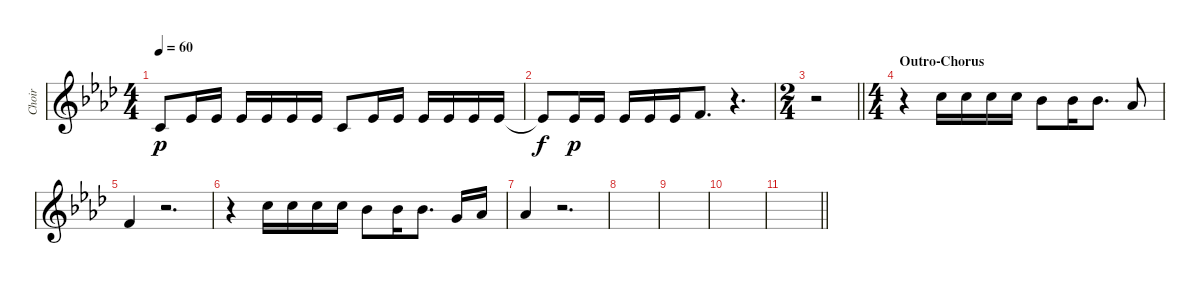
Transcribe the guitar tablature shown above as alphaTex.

\track ("Choir" "Choir") {instrument oboe}
\staff {score}
\tuning (E4 B3 G3 D3 A2 E2) {hide}
\ts (4 4)
\tempo 60
\clef g2
\ks fminor
1.2.8{dy p} 4.2.16 4.2.16 4.2.16 4.2.16 4.2.16 4.2.16 1.2.8 4.2.16 4.2.16 4.2.16 4.2.16 4.2.16 4.2.16 |
4.2{t}.8{dy f} 4.2.16{dy p} 4.2.16 4.2.16 4.2.16 4.2.16 1.1.8{d} r.4{d} |
\ts (2 4)
\barLineRight lightlight
r.2 |
\ts (4 4)
\section ("" "Outro-Chorus")
r.4 8.1.16 8.1.16 8.1.16 8.1.16 6.1.8 6.1.16 6.1.8{d} 4.1.8 |
1.1.4 r.2{d} |
r.4 8.1.16 8.1.16 8.1.16 8.1.16 6.1.8 6.1.16 6.1.8{d} 3.1.16 4.1.16 |
4.1.4 r.2{d} |
|
|
|
\barLineRight lightlight
